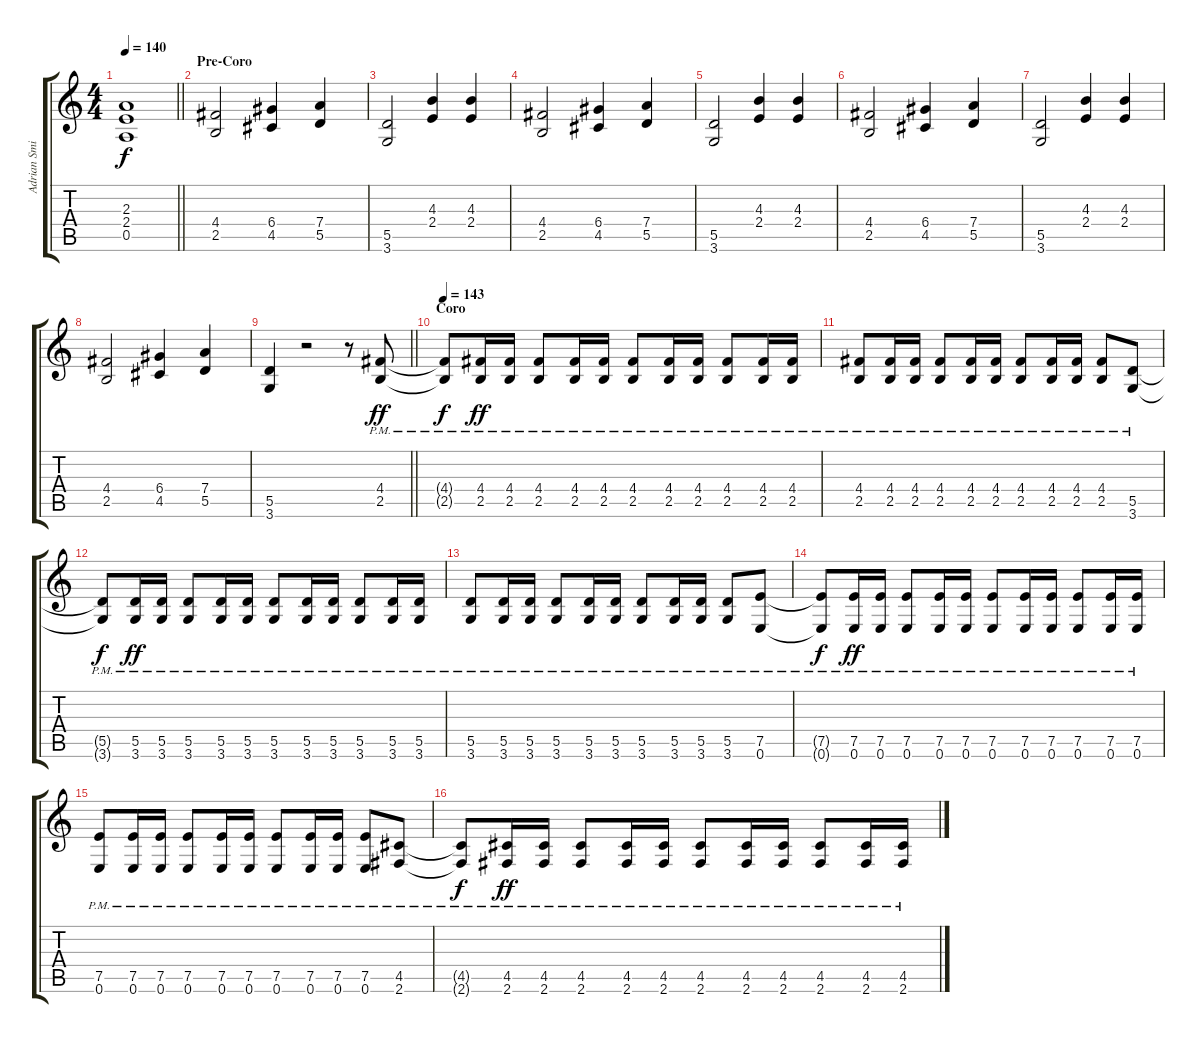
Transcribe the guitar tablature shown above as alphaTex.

\track ("Adrian Smith" "Adrian Smi") {instrument distortionguitar}
\staff {score tabs}
\tuning (E4 B3 G3 D3 A2 E2) {hide}
\ts (4 4)
\tempo 140
\clef g2
\barLineRight lightlight
\ks c
(2.3 2.4 0.5).1{dy f} |
\section ("" "Pre-Coro")
(4.4 2.5).2 (6.4 4.5).4 (7.4 5.5).4 |
(5.5 3.6).2 (4.3 2.4).4 (4.3 2.4).4 |
(4.4 2.5).2 (6.4 4.5).4 (7.4 5.5).4 |
(5.5 3.6).2 (4.3 2.4).4 (4.3 2.4).4 |
(4.4 2.5).2 (6.4 4.5).4 (7.4 5.5).4 |
(5.5 3.6).2 (4.3 2.4).4 (4.3 2.4).4 |
(4.4 2.5).2 (6.4 4.5).4 (7.4 5.5).4 |
\barLineRight lightlight
(5.5 3.6).4 r.2 r.8 (4.4{pm} 2.5{pm}).8{dy ff} |
\section ("" "Coro")
\tempo 143
(4.4{pm t} 2.5{pm t}).8{dy f} (4.4{pm} 2.5{pm}).16{dy ff} (4.4{pm} 2.5{pm}).16 (4.4{pm} 2.5{pm}).8 (4.4{pm} 2.5{pm}).16 (4.4{pm} 2.5{pm}).16 (4.4{pm} 2.5{pm}).8 (4.4{pm} 2.5{pm}).16 (4.4{pm} 2.5{pm}).16 (4.4{pm} 2.5{pm}).8 (4.4{pm} 2.5{pm}).16 (4.4{pm} 2.5{pm}).16 |
(4.4{pm} 2.5{pm}).8 (4.4{pm} 2.5{pm}).16 (4.4{pm} 2.5{pm}).16 (4.4{pm} 2.5{pm}).8 (4.4{pm} 2.5{pm}).16 (4.4{pm} 2.5{pm}).16 (4.4{pm} 2.5{pm}).8 (4.4{pm} 2.5{pm}).16 (4.4{pm} 2.5{pm}).16 (4.4{pm} 2.5{pm}).8 (5.5{pm} 3.6{pm}).8 |
(5.5{pm t} 3.6{pm t}).8{dy f} (5.5{pm} 3.6{pm}).16{dy ff} (5.5{pm} 3.6{pm}).16 (5.5{pm} 3.6{pm}).8 (5.5{pm} 3.6{pm}).16 (5.5{pm} 3.6{pm}).16 (5.5{pm} 3.6{pm}).8 (5.5{pm} 3.6{pm}).16 (5.5{pm} 3.6{pm}).16 (5.5{pm} 3.6{pm}).8 (5.5{pm} 3.6{pm}).16 (5.5{pm} 3.6{pm}).16 |
(5.5{pm} 3.6{pm}).8 (5.5{pm} 3.6{pm}).16 (5.5{pm} 3.6{pm}).16 (5.5{pm} 3.6{pm}).8 (5.5{pm} 3.6{pm}).16 (5.5{pm} 3.6{pm}).16 (5.5{pm} 3.6{pm}).8 (5.5{pm} 3.6{pm}).16 (5.5{pm} 3.6{pm}).16 (5.5{pm} 3.6{pm}).8 (7.5{pm} 0.6{pm}).8 |
(7.5{pm t} 0.6{pm t}).8{dy f} (7.5{pm} 0.6{pm}).16{dy ff} (7.5{pm} 0.6{pm}).16 (7.5{pm} 0.6{pm}).8 (7.5{pm} 0.6{pm}).16 (7.5{pm} 0.6{pm}).16 (7.5{pm} 0.6{pm}).8 (7.5{pm} 0.6{pm}).16 (7.5{pm} 0.6{pm}).16 (7.5{pm} 0.6{pm}).8 (7.5{pm} 0.6{pm}).16 (7.5{pm} 0.6{pm}).16 |
(7.5{pm} 0.6{pm}).8 (7.5{pm} 0.6{pm}).16 (7.5{pm} 0.6{pm}).16 (7.5{pm} 0.6{pm}).8 (7.5{pm} 0.6{pm}).16 (7.5{pm} 0.6{pm}).16 (7.5{pm} 0.6{pm}).8 (7.5{pm} 0.6{pm}).16 (7.5{pm} 0.6{pm}).16 (7.5{pm} 0.6{pm}).8 (4.5{pm} 2.6{pm}).8 |
(4.5{pm t} 2.6{pm t}).8{dy f} (4.5{pm} 2.6{pm}).16{dy ff} (4.5{pm} 2.6{pm}).16 (4.5{pm} 2.6{pm}).8 (4.5{pm} 2.6{pm}).16 (4.5{pm} 2.6{pm}).16 (4.5{pm} 2.6{pm}).8 (4.5{pm} 2.6{pm}).16 (4.5{pm} 2.6{pm}).16 (4.5{pm} 2.6{pm}).8 (4.5{pm} 2.6{pm}).16 (4.5{pm} 2.6{pm}).16
